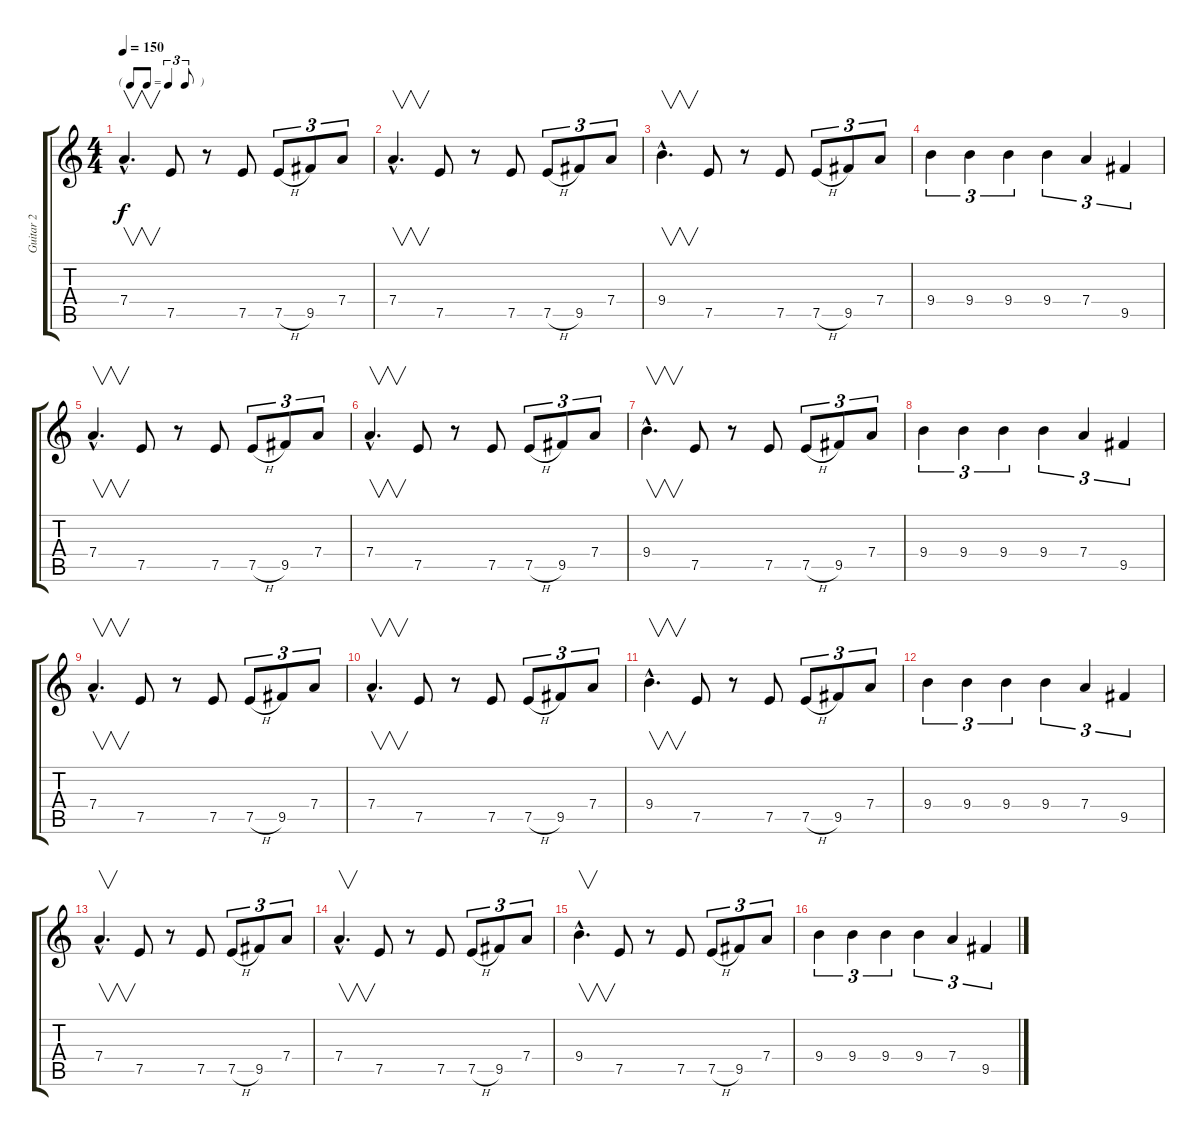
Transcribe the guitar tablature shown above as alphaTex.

\track ("Guitar 2" "Guitar 2") {instrument overdrivenguitar}
\staff {score tabs}
\tuning (E4 B3 G3 D3 A2 E2) {hide}
\ts (4 4)
\tf triplet8th
\tempo 150
\clef g2
\ks c
7.4{hac}.4{v d dy f} 7.5.8 r.8 7.5.8 7.5{h}.8{tu (3 2)} 9.5.8{tu (3 2)} 7.4.8{tu (3 2)} |
7.4{hac}.4{v d} 7.5.8 r.8 7.5.8 7.5{h}.8{tu (3 2)} 9.5.8{tu (3 2)} 7.4.8{tu (3 2)} |
9.4{hac}.4{v d} 7.5.8 r.8 7.5.8 7.5{h}.8{tu (3 2)} 9.5.8{tu (3 2)} 7.4.8{tu (3 2)} |
9.4.4{tu (3 2)} 9.4.4{tu (3 2)} 9.4.4{tu (3 2)} 9.4.4{tu (3 2)} 7.4.4{tu (3 2)} 9.5.4{tu (3 2)} |
7.4{hac}.4{v d} 7.5.8 r.8 7.5.8 7.5{h}.8{tu (3 2)} 9.5.8{tu (3 2)} 7.4.8{tu (3 2)} |
7.4{hac}.4{v d} 7.5.8 r.8 7.5.8 7.5{h}.8{tu (3 2)} 9.5.8{tu (3 2)} 7.4.8{tu (3 2)} |
9.4{hac}.4{v d} 7.5.8 r.8 7.5.8 7.5{h}.8{tu (3 2)} 9.5.8{tu (3 2)} 7.4.8{tu (3 2)} |
9.4.4{tu (3 2)} 9.4.4{tu (3 2)} 9.4.4{tu (3 2)} 9.4.4{tu (3 2)} 7.4.4{tu (3 2)} 9.5.4{tu (3 2)} |
7.4{hac}.4{v d} 7.5.8 r.8 7.5.8 7.5{h}.8{tu (3 2)} 9.5.8{tu (3 2)} 7.4.8{tu (3 2)} |
7.4{hac}.4{v d} 7.5.8 r.8 7.5.8 7.5{h}.8{tu (3 2)} 9.5.8{tu (3 2)} 7.4.8{tu (3 2)} |
9.4{hac}.4{v d} 7.5.8 r.8 7.5.8 7.5{h}.8{tu (3 2)} 9.5.8{tu (3 2)} 7.4.8{tu (3 2)} |
9.4.4{tu (3 2)} 9.4.4{tu (3 2)} 9.4.4{tu (3 2)} 9.4.4{tu (3 2)} 7.4.4{tu (3 2)} 9.5.4{tu (3 2)} |
7.4{hac}.4{v d} 7.5.8 r.8 7.5.8 7.5{h}.8{tu (3 2)} 9.5.8{tu (3 2)} 7.4.8{tu (3 2)} |
7.4{hac}.4{v d} 7.5.8 r.8 7.5.8 7.5{h}.8{tu (3 2)} 9.5.8{tu (3 2)} 7.4.8{tu (3 2)} |
9.4{hac}.4{v d} 7.5.8 r.8 7.5.8 7.5{h}.8{tu (3 2)} 9.5.8{tu (3 2)} 7.4.8{tu (3 2)} |
9.4.4{tu (3 2)} 9.4.4{tu (3 2)} 9.4.4{tu (3 2)} 9.4.4{tu (3 2)} 7.4.4{tu (3 2)} 9.5.4{tu (3 2)}
